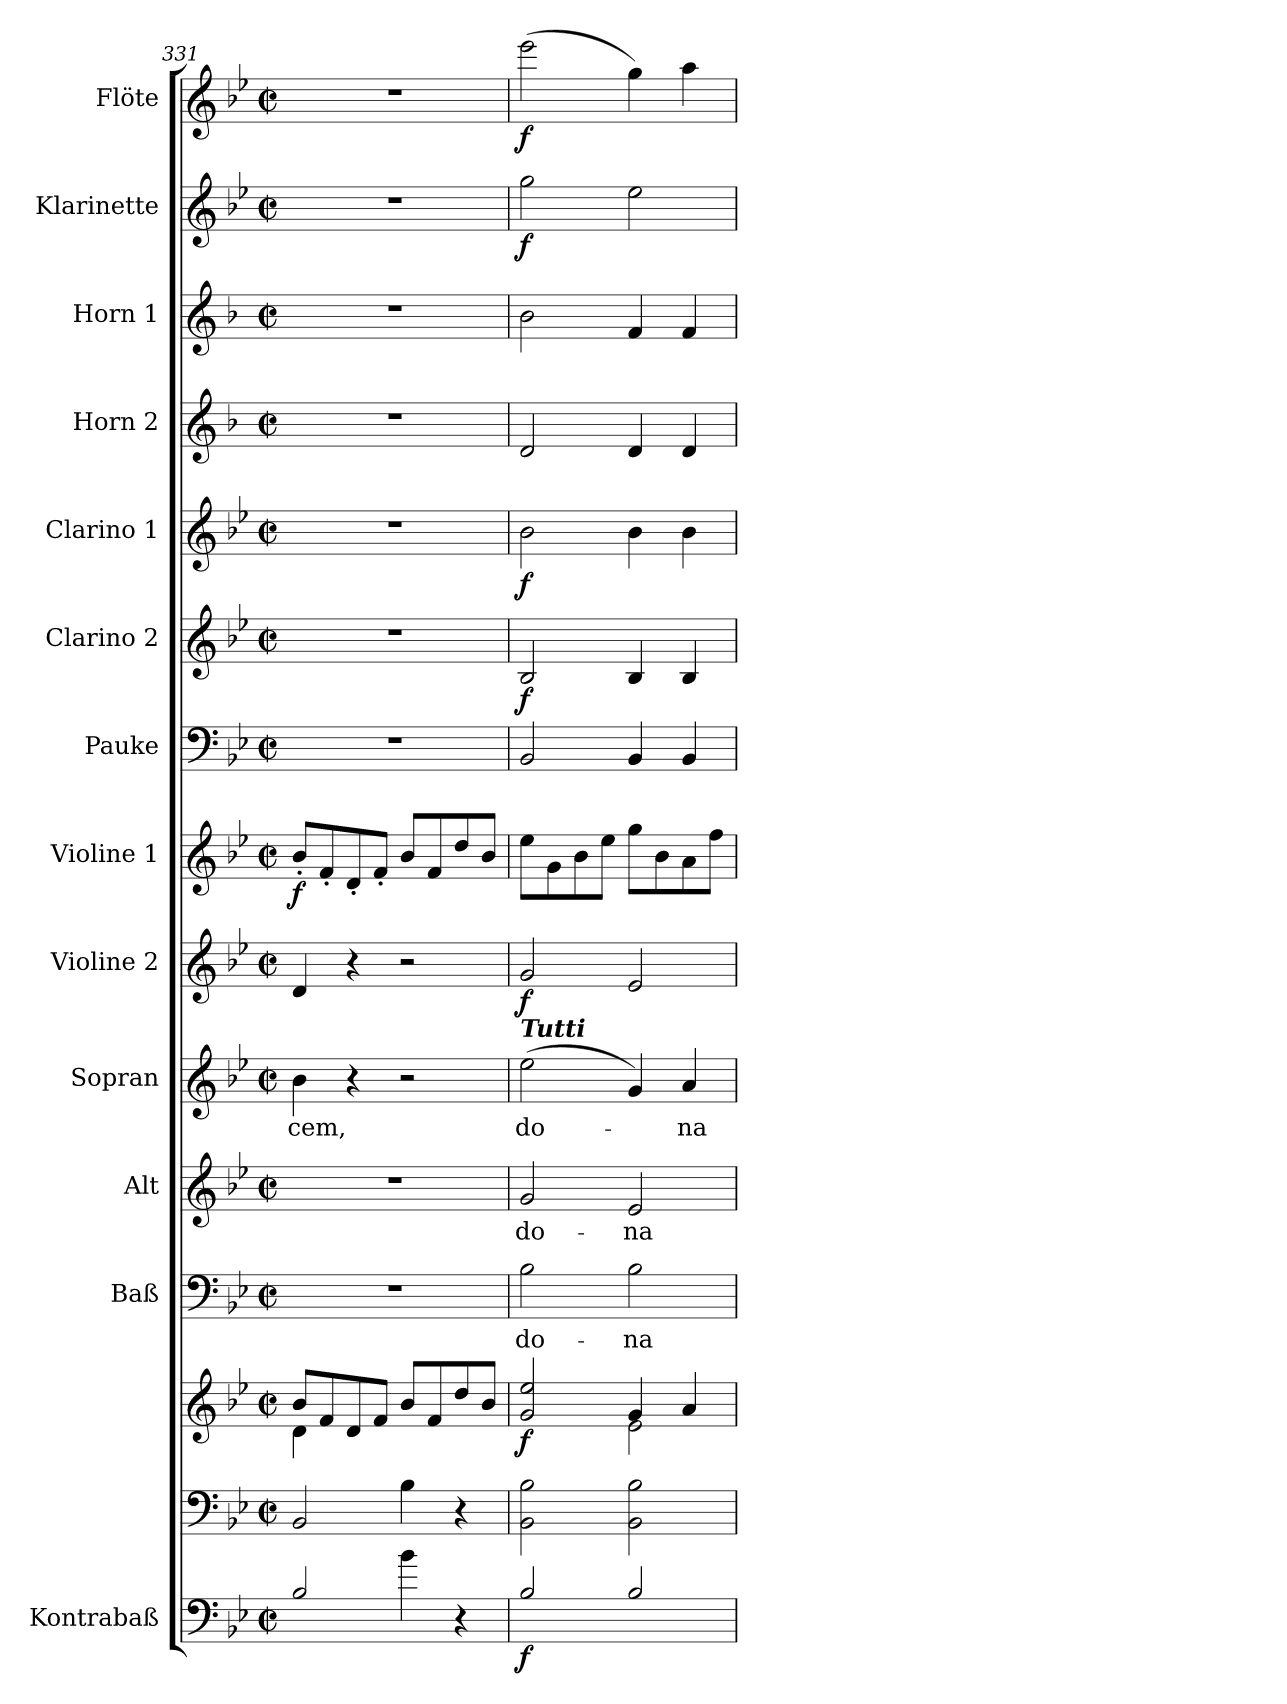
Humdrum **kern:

**kern	**dynam	**kern	**kern	**dynam	**kern	**text	**kern	**text	**kern	**text	**kern	**dynam	**kern	**dynam	**kern	**kern	**dynam	**kern	**dynam	**kern	**kern	**kern	**dynam	**kern	**dynam
*part14	*part14	*part13	*part13	*part13	*part12	*part12	*part11	*part11	*part10	*part10	*part9	*part9	*part8	*part8	*part7	*part6	*part6	*part5	*part5	*part4	*part3	*part2	*part2	*part1	*part1
*staff15	*staff15	*staff14	*staff13	*staff13/14	*staff12	*staff12	*staff11	*staff11	*staff10	*staff10	*staff9	*staff9	*staff8	*staff8	*staff7	*staff6	*staff6	*staff5	*staff5	*staff4	*staff3	*staff2	*staff2	*staff1	*staff1
*I"Kontrabaß	*	*	*	*	*I"Baß	*	*I"Alt	*	*I"Sopran	*	*I"Violine 2	*	*I"Violine 1	*	*I"Pauke	*I"Clarino 2	*	*I"Clarino 1	*	*I"Horn 2	*I"Horn 1	*I"Klarinette	*	*I"Flöte	*
*I'Kb	*	*	*	*	*I'Baß	*	*I'Alt	*	*I'Sop	*	*I'Vln. 2	*	*I'Vln. 1	*	*I'Pk.	*	*	*	*	*I'Hrn. 2	*I'Hrn. 1	*	*	*I'Fl.	*
!!LO:PB:g=z
*clefF4	*	*clefF4	*clefG2	*	*clefF4	*	*clefG2	*	*clefG2	*	*clefG2	*	*clefG2	*	*clefF4	*clefG2	*	*clefG2	*	*clefG2	*clefG2	*clefG2	*	*clefG2	*
*ITrd7c12	*	*	*	*	*	*	*	*	*	*	*	*	*	*	*	*ITrd7c12	*	*ITrd7c12	*	*ITrd4c7	*ITrd4c7	*	*	*	*
*k[b-e-]	*	*k[b-e-]	*k[b-e-]	*	*k[b-e-]	*	*k[b-e-]	*	*k[b-e-]	*	*k[b-e-]	*	*k[b-e-]	*	*k[b-e-]	*k[b-e-]	*	*k[b-e-]	*	*k[b-e-]	*k[b-e-]	*k[b-e-]	*	*k[b-e-]	*
*B-:	*	*B-:	*B-:	*	*B-:	*	*B-:	*	*B-:	*	*B-:	*	*B-:	*	*B-:	*B-:	*	*B-:	*	*B-:	*B-:	*B-:	*	*B-:	*
*M2/2	*	*M2/2	*M2/2	*	*M2/2	*	*M2/2	*	*M2/2	*	*M2/2	*	*M2/2	*	*M2/2	*M2/2	*	*M2/2	*	*M2/2	*M2/2	*M2/2	*	*M2/2	*
*met(c|)	*	*met(c|)	*met(c|)	*	*met(c|)	*	*met(c|)	*	*met(c|)	*	*met(c|)	*	*met(c|)	*	*met(c|)	*met(c|)	*	*met(c|)	*	*met(c|)	*met(c|)	*met(c|)	*	*met(c|)	*
=331	=331	=331	=331	=331	=331	=331	=331	=331	=331	=331	=331	=331	=331	=331	=331	=331	=331	=331	=331	=331	=331	=331	=331	=331	=331
*	*	*	*^	*	*	*	*	*	*	*	*	*	*	*	*	*	*	*	*	*	*	*	*	*	*
!	!	!	!	!	!	!	!	!	!	!	!LO:LY:b	!	!	!	!LO:DY:b	!	!	!	!	!	!	!	!	!	!	!
2BB-/	.	2BB-/	8b-/L	4d\	.	1r	.	1r	.	4b-\	-cem,	4d/	.	8b-'</L	f	1r	1r	.	1r	.	1r	1r	1r	.	1r	.
.	.	.	8f/	.	.	.	.	.	.	.	.	.	.	8f'</	.	.	.	.	.	.	.	.	.	.	.	.
.	.	.	8d/	2.ryy	.	.	.	.	.	4r	.	4r	.	8d'</	.	.	.	.	.	.	.	.	.	.	.	.
.	.	.	8f/J	.	.	.	.	.	.	.	.	.	.	8f'</J	.	.	.	.	.	.	.	.	.	.	.	.
4B-\	.	4B-\	8b-/L	.	.	.	.	.	.	2r	.	2r	.	8b-/L	.	.	.	.	.	.	.	.	.	.	.	.
.	.	.	8f/	.	.	.	.	.	.	.	.	.	.	8f/	.	.	.	.	.	.	.	.	.	.	.	.
4r	.	4r	8dd/	.	.	.	.	.	.	.	.	.	.	8dd/	.	.	.	.	.	.	.	.	.	.	.	.
.	.	.	8b-/J	.	.	.	.	.	.	.	.	.	.	8b-/J	.	.	.	.	.	.	.	.	.	.	.	.
=332	=332	=332	=332	=332	=332	=332	=332	=332	=332	=332	=332	=332	=332	=332	=332	=332	=332	=332	=332	=332	=332	=332	=332	=332	=332	=332
!	!	!	!	!	!	!	!	!	!	!LO:TX:a:Bi:t=Tutti	!	!	!	!	!	!	!	!	!	!	!	!	!	!	!	!
!	!LO:DY:b	!	!	!	!LO:DY:b	!	!LO:LY:b	!	!LO:LY:b	!	!LO:LY:b	!	!LO:DY:b	!	!	!	!	!LO:DY:b	!	!LO:DY:b	!	!	!	!LO:DY:b	!	!LO:DY:b
2BB-/	f	2BB-\ 2B-\	2g/ 2ee-/	2ryy	f	2B-\	do-	2g/	do-	(>2ee-\	do-	2g/	f	8ee-\L	.	2BB-/	2BB-/	f	2B-\	f	2G/	2e-\	2gg\	f	(>2eee-\	f
.	.	.	.	.	.	.	.	.	.	.	.	.	.	8g\	.	.	.	.	.	.	.	.	.	.	.	.
.	.	.	.	.	.	.	.	.	.	.	.	.	.	8b-\	.	.	.	.	.	.	.	.	.	.	.	.
.	.	.	.	.	.	.	.	.	.	.	.	.	.	8ee-\J	.	.	.	.	.	.	.	.	.	.	.	.
!	!	!	!	!	!	!	!LO:LY:b	!	!LO:LY:b	!	!	!	!	!	!	!	!	!	!	!	!	!	!	!	!	!
2BB-/	.	2BB-\ 2B-\	4g/	2e-\	.	2B-\	-na	2e-/	-na	4g/)	.	2e-/	.	8gg\L	.	4BB-/	4BB-/	.	4B-\	.	4G/	4B-/	2ee-\	.	4gg\)	.
.	.	.	.	.	.	.	.	.	.	.	.	.	.	8b-\	.	.	.	.	.	.	.	.	.	.	.	.
!	!	!	!	!	!	!	!	!	!	!	!LO:LY:b	!	!	!	!	!	!	!	!	!	!	!	!	!	!	!
.	.	.	4a/	.	.	.	.	.	.	4a/	-na	.	.	8a\	.	4BB-/	4BB-/	.	4B-\	.	4G/	4B-/	.	.	4aa\	.
.	.	.	.	.	.	.	.	.	.	.	.	.	.	8ff\J	.	.	.	.	.	.	.	.	.	.	.	.
*	*	*	*v	*v	*	*	*	*	*	*	*	*	*	*	*	*	*	*	*	*	*	*	*	*	*	*
=	=	=	=	=	=	=	=	=	=	=	=	=	=	=	=	=	=	=	=	=	=	=	=	=	=
*-	*-	*-	*-	*-	*-	*-	*-	*-	*-	*-	*-	*-	*-	*-	*-	*-	*-	*-	*-	*-	*-	*-	*-	*-	*-
